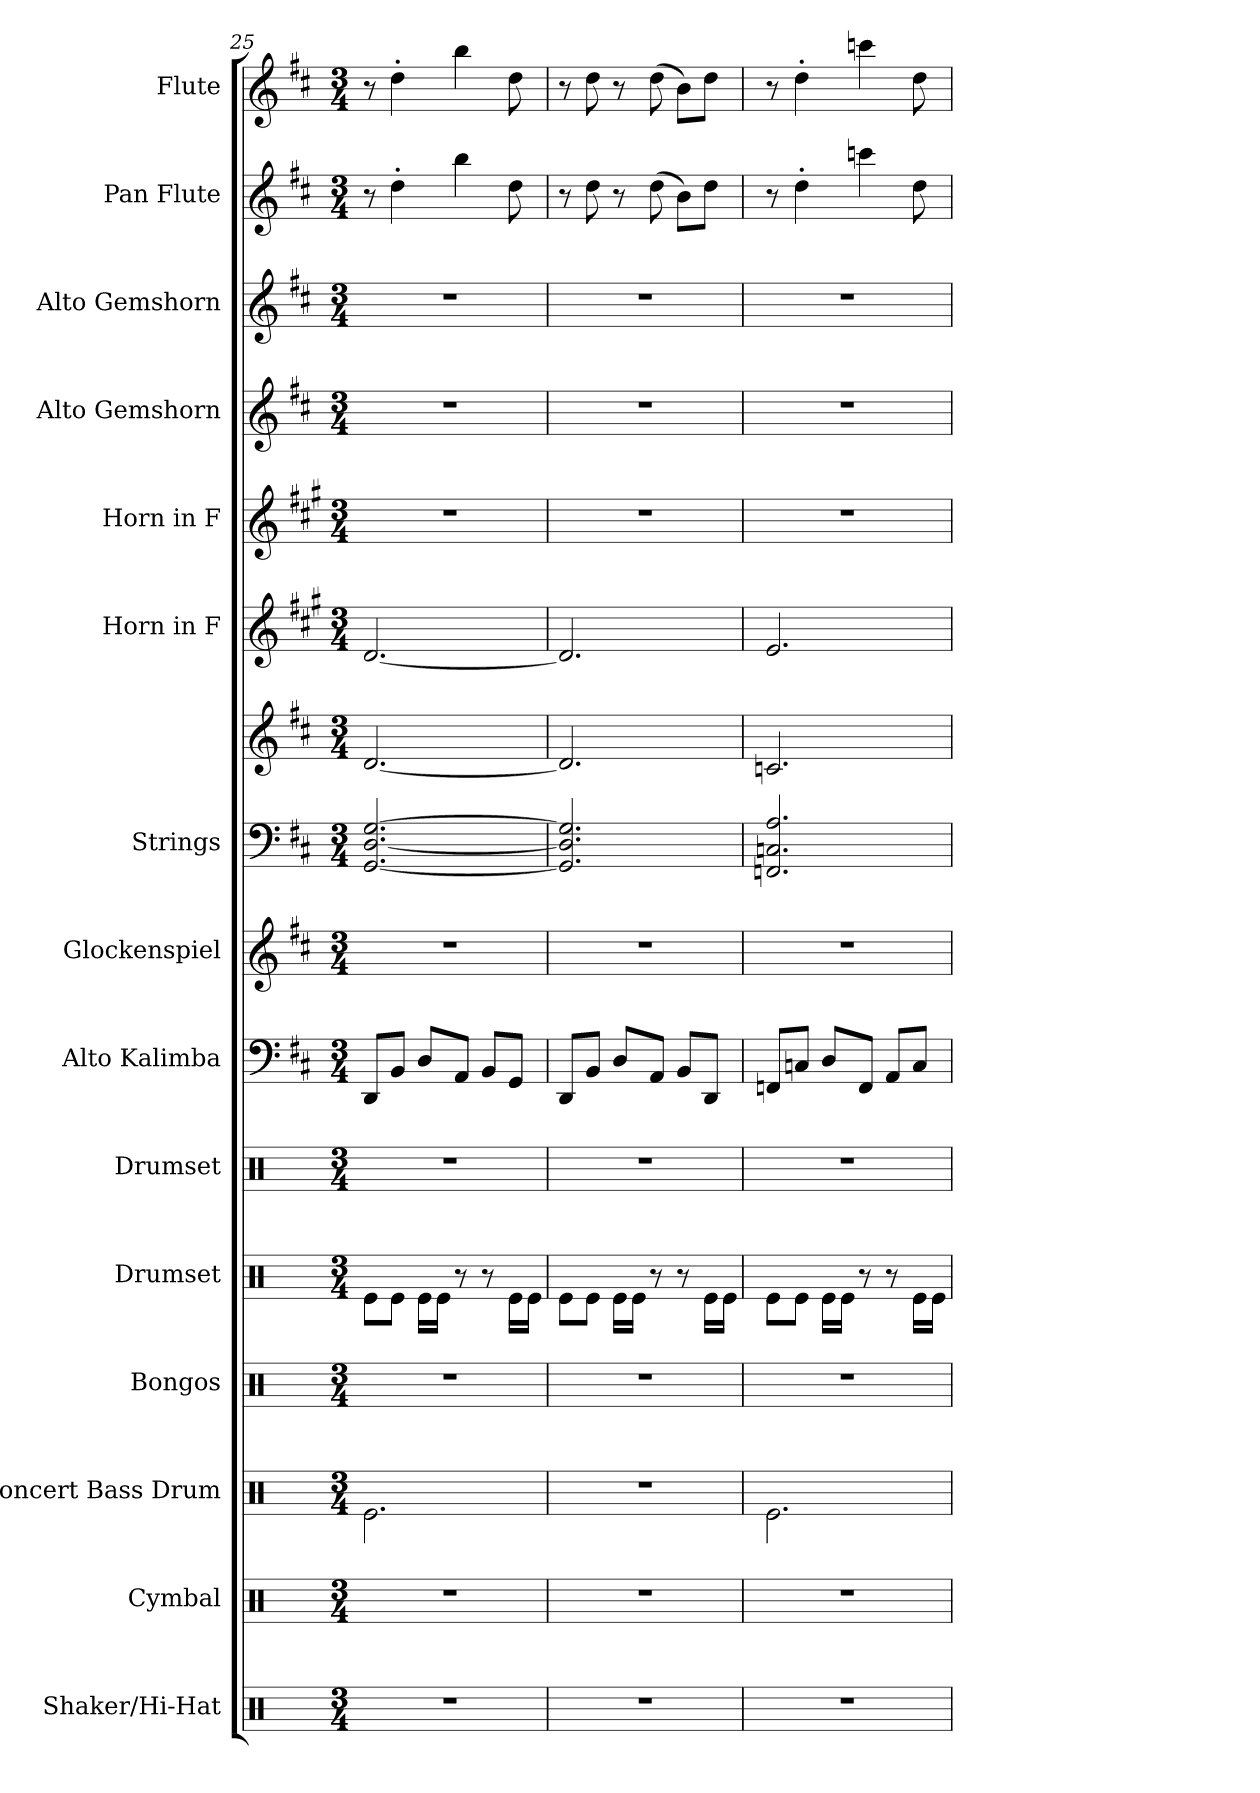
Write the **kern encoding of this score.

**kern	**kern	**kern	**kern	**kern	**kern	**kern	**kern	**kern	**kern	**kern	**kern	**kern	**kern	**kern	**kern
*part15	*part14	*part13	*part12	*part11	*part10	*part9	*part8	*part7	*part7	*part6	*part5	*part4	*part3	*part2	*part1
*staff16	*staff15	*staff14	*staff13	*staff12	*staff11	*staff10	*staff9	*staff8	*staff7	*staff6	*staff5	*staff4	*staff3	*staff2	*staff1
*I"Shaker/Hi-Hat	*I"Cymbal	*I"Concert Bass Drum	*I"Bongos	*I"Drumset	*I"Drumset	*I"Alto Kalimba	*I"Glockenspiel	*I"Strings	*	*I"Horn in F	*I"Horn in F	*I"Alto Gemshorn	*I"Alto Gemshorn	*I"Pan Flute	*I"Flute
*I'Sh/HH	*I'Cym.	*I'Con. BD	*I'Bon.	*I'D. Set	*I'D. Set	*I'A. Kal.	*I'Glock.	*I'St.	*	*	*	*I'A. Gh.	*I'A. Gh.	*I'Pn. Fl.	*I'Fl.
!!LO:PB:g=z
*clefX	*clefX	*clefX	*clefX	*clefX	*clefX	*clefF4	*clefG2	*clefF4	*clefG2	*clefG2	*clefG2	*clefG2	*clefG2	*clefG2	*clefG2
*	*	*	*	*	*	*	*ITrd-14c-24	*	*	*ITrd4c7	*ITrd4c7	*	*	*	*
*k[]	*k[]	*k[]	*k[]	*k[]	*k[]	*k[f#c#]	*k[f#c#]	*k[f#c#]	*k[f#c#]	*k[f#c#]	*k[f#c#]	*k[f#c#]	*k[f#c#]	*k[f#c#]	*k[f#c#]
*M3/4	*M3/4	*M3/4	*M3/4	*M3/4	*M3/4	*M3/4	*M3/4	*M3/4	*M3/4	*M3/4	*M3/4	*M3/4	*M3/4	*M3/4	*M3/4
=25	=25	=25	=25	=25	=25	=25	=25	=25	=25	=25	=25	=25	=25	=25	=25
2.r	2.r	2.Re\	2.r	8Re\L	2.r	8DD/L	2.r	[2.GG/ [2.D/ [2.G/	[2.d/	[2.G/	2.r	2.r	2.r	8r	8r
.	.	.	.	8Re\J	.	8BB/J	.	.	.	.	.	.	.	4dd'\	4dd'\
.	.	.	.	16Re\LL	.	8D/L	.	.	.	.	.	.	.	.	.
.	.	.	.	16Re\JJ	.	.	.	.	.	.	.	.	.	.	.
.	.	.	.	8r	.	8AA/J	.	.	.	.	.	.	.	4bb\	4bb\
.	.	.	.	8r	.	8BB/L	.	.	.	.	.	.	.	.	.
.	.	.	.	16Re\LL	.	8GG/J	.	.	.	.	.	.	.	8dd\	8dd\
.	.	.	.	16Re\JJ	.	.	.	.	.	.	.	.	.	.	.
=26	=26	=26	=26	=26	=26	=26	=26	=26	=26	=26	=26	=26	=26	=26	=26
2.r	2.r	2.r	2.r	8Re\L	2.r	8DD/L	2.r	2.GG/] 2.D/] 2.G/]	2.d/]	2.G/]	2.r	2.r	2.r	8r	8r
.	.	.	.	8Re\J	.	8BB/J	.	.	.	.	.	.	.	8dd\	8dd\
.	.	.	.	16Re\LL	.	8D/L	.	.	.	.	.	.	.	8r	8r
.	.	.	.	16Re\JJ	.	.	.	.	.	.	.	.	.	.	.
.	.	.	.	8r	.	8AA/J	.	.	.	.	.	.	.	(8dd\	(8dd\
.	.	.	.	8r	.	8BB/L	.	.	.	.	.	.	.	8b\L)	8b\L)
.	.	.	.	16Re\LL	.	8DD/J	.	.	.	.	.	.	.	8dd\J	8dd\J
.	.	.	.	16Re\JJ	.	.	.	.	.	.	.	.	.	.	.
=27	=27	=27	=27	=27	=27	=27	=27	=27	=27	=27	=27	=27	=27	=27	=27
2.r	2.r	2.Re\	2.r	8Re\L	2.r	8FFn/L	2.r	2.FFn/ 2.Cn/ 2.A/	2.cn/	2.A/	2.r	2.r	2.r	8r	8r
.	.	.	.	8Re\J	.	8Cn/J	.	.	.	.	.	.	.	4dd'\	4dd'\
.	.	.	.	16Re\LL	.	8D/L	.	.	.	.	.	.	.	.	.
.	.	.	.	16Re\JJ	.	.	.	.	.	.	.	.	.	.	.
.	.	.	.	8r	.	8FF/J	.	.	.	.	.	.	.	4cccn\	4cccn\
.	.	.	.	8r	.	8AA/L	.	.	.	.	.	.	.	.	.
.	.	.	.	16Re\LL	.	8C/J	.	.	.	.	.	.	.	8dd\	8dd\
.	.	.	.	16Re\JJ	.	.	.	.	.	.	.	.	.	.	.
=	=	=	=	=	=	=	=	=	=	=	=	=	=	=	=
*-	*-	*-	*-	*-	*-	*-	*-	*-	*-	*-	*-	*-	*-	*-	*-
